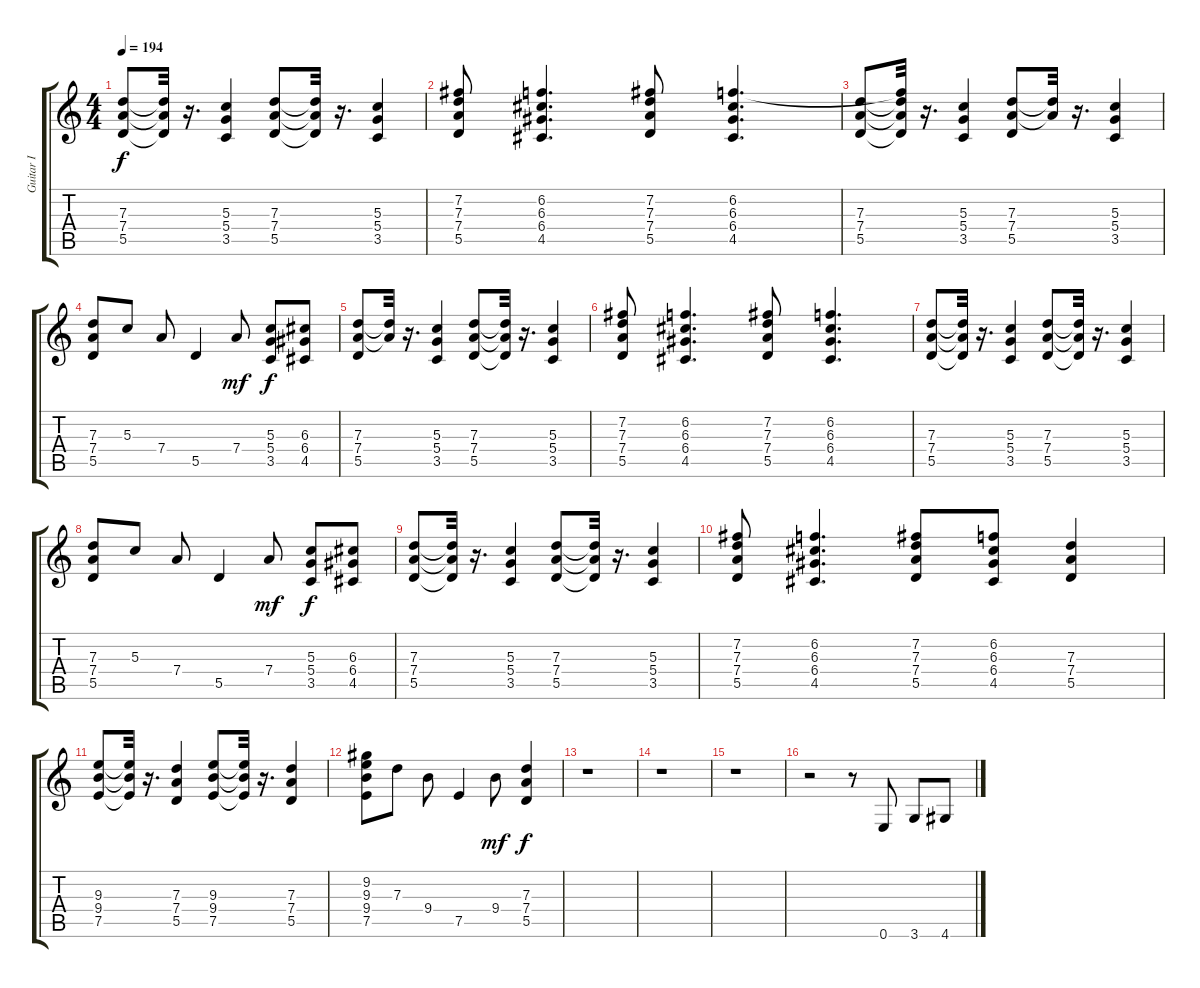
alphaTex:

\track ("Guitar I" "Guitar I") {instrument overdrivenguitar}
\staff {score tabs}
\tuning (E4 B3 G3 D3 A2 E2) {hide}
\ts (4 4)
\tempo 194
\clef g2
\ks c
(7.3 7.4 5.5).8{dy f} (7.3{t} 7.4{t} 5.5{t}).32 r.16{d} (5.3 5.4 3.5).4 (7.3 7.4 5.5).8 (7.3{t} 7.4{t} 5.5{t}).32 r.16{d} (5.3 5.4 3.5).4 |
(7.2 7.3 7.4 5.5).8 (6.2 6.3 6.4 4.5).4{d} (7.2 7.3 7.4 5.5).8 (6.2 6.3 6.4 4.5).4{d} |
(7.3 7.4 5.5).8 (6.2{t} 7.3{t} 7.4{t} 5.5{t}).32 r.16{d} (5.3 5.4 3.5).4 (7.3 7.4 5.5).8 (7.3{t} 7.4{t}).32 r.16{d} (5.3 5.4 3.5).4 |
(7.3 7.4 5.5).8 5.3.8 7.4.8 5.5.4 7.4.8{dy mf} (5.3 5.4 3.5).8{dy f} (6.3 6.4 4.5).8 |
(7.3 7.4 5.5).8 (7.3{t} 7.4{t}).32 r.16{d} (5.3 5.4 3.5).4 (7.3 7.4 5.5).8 (7.3{t} 7.4{t} 5.5{t}).32 r.16{d} (5.3 5.4 3.5).4 |
(7.2 7.3 7.4 5.5).8 (6.2 6.3 6.4 4.5).4{d} (7.2 7.3 7.4 5.5).8 (6.2 6.3 6.4 4.5).4{d} |
(7.3 7.4 5.5).8 (7.3{t} 7.4{t} 5.5{t}).32 r.16{d} (5.3 5.4 3.5).4 (7.3 7.4 5.5).8 (7.3{t} 7.4{t} 5.5{t}).32 r.16{d} (5.3 5.4 3.5).4 |
(7.3 7.4 5.5).8 5.3.8 7.4.8 5.5.4 7.4.8{dy mf} (5.3 5.4 3.5).8{dy f} (6.3 6.4 4.5).8 |
(7.3 7.4 5.5).8 (7.3{t} 7.4{t} 5.5{t}).32 r.16{d} (5.3 5.4 3.5).4 (7.3 7.4 5.5).8 (7.3{t} 7.4{t} 5.5{t}).32 r.16{d} (5.3 5.4 3.5).4 |
(7.2 7.3 7.4 5.5).8 (6.2 6.3 6.4 4.5).4{d} (7.2 7.3 7.4 5.5).8 (6.2 6.3 6.4 4.5).8 (7.3 7.4 5.5).4 |
(9.3 9.4 7.5).8 (9.3{t} 9.4{t} 7.5{t}).32 r.16{d} (7.3 7.4 5.5).4 (9.3 9.4 7.5).8 (9.3{t} 9.4{t} 7.5{t}).32 r.16{d} (7.3 7.4 5.5).4 |
(9.2 9.3 9.4 7.5).8 7.3.8 9.4.8 7.5.4 9.4.8{dy mf} (7.3 7.4 5.5).4{dy f} |
r.1 |
r.1 |
r.1 |
r.2 r.8 0.6.8 3.6.8 4.6.8
